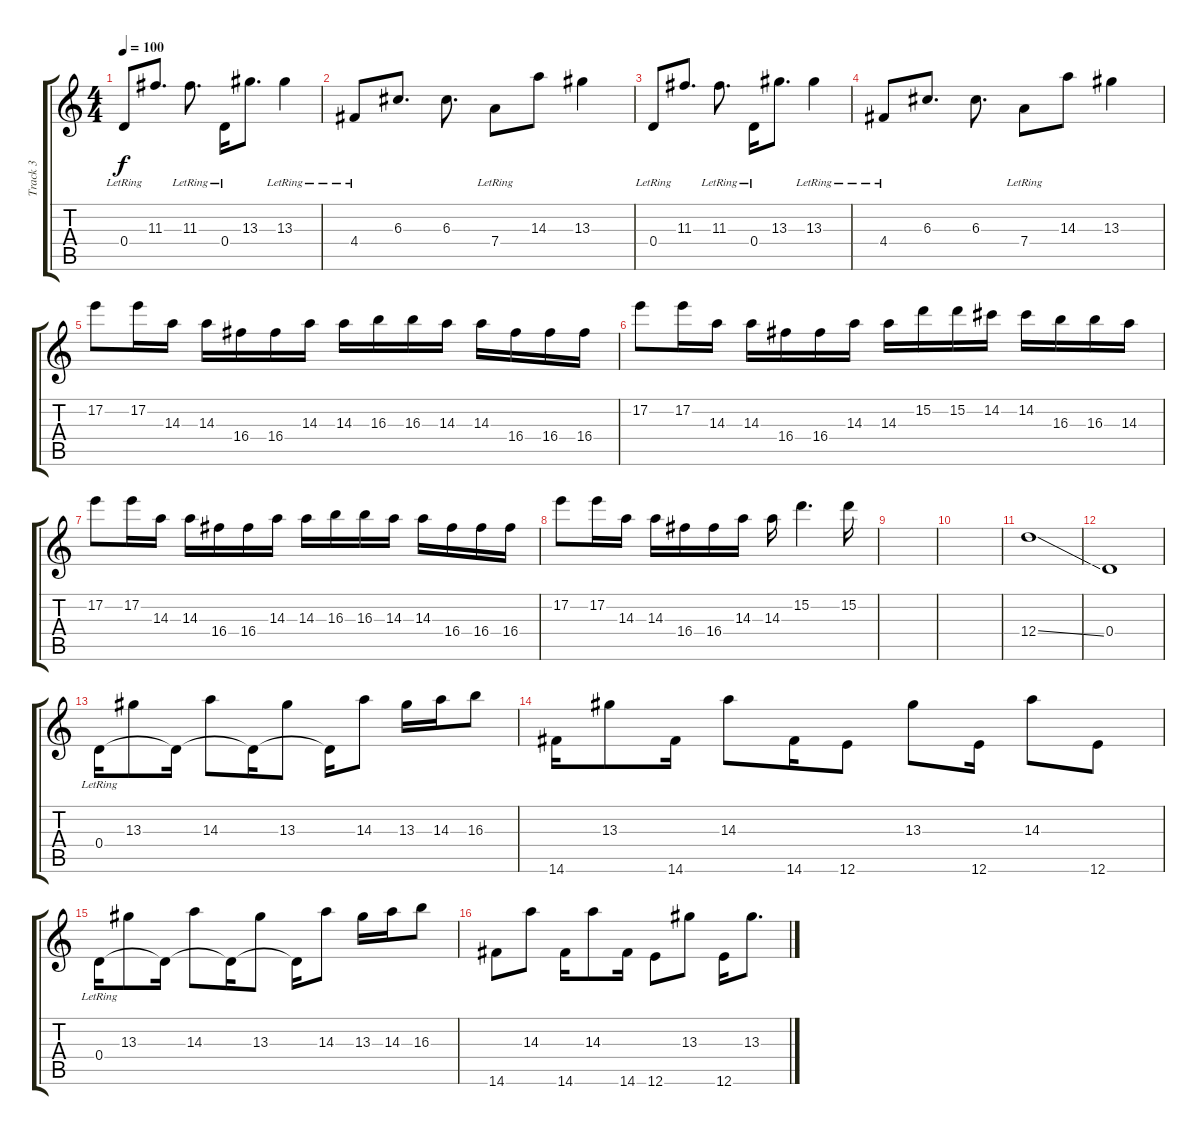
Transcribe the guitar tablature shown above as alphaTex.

\track ("Track 3" "Track 3") {instrument distortionguitar}
\staff {score tabs}
\tuning (E4 B3 G3 D3 A2 E2) {hide}
\ts (4 4)
\tempo 100
\clef g2
\ks c
0.4{lr}.8{dy f} 11.3.8{d} 11.3{lr}.8{d} 0.4{lr}.16 13.3.8{d} 13.3{lr}.4 |
4.4{lr}.8 6.3.8{d} 6.3.8{d} 7.4{lr}.8 14.3.8 13.3.4 |
0.4{lr}.8 11.3.8{d} 11.3{lr}.8{d} 0.4{lr}.16 13.3.8{d} 13.3{lr}.4 |
4.4{lr}.8 6.3.8{d} 6.3.8{d} 7.4{lr}.8 14.3.8 13.3.4 |
17.2.8 17.2.16 14.3.16 14.3.16 16.4.16 16.4.16 14.3.16 14.3.16 16.3.16 16.3.16 14.3.16 14.3.16 16.4.16 16.4.16 16.4.16 |
17.2.8 17.2.16 14.3.16 14.3.16 16.4.16 16.4.16 14.3.16 14.3.16 15.2.16 15.2.16 14.2.16 14.2.16 16.3.16 16.3.16 14.3.16 |
17.2.8 17.2.16 14.3.16 14.3.16 16.4.16 16.4.16 14.3.16 14.3.16 16.3.16 16.3.16 14.3.16 14.3.16 16.4.16 16.4.16 16.4.16 |
17.2.8 17.2.16 14.3.16 14.3.16 16.4.16 16.4.16 14.3.16 14.3.16 15.2.4{d} 15.2.16 |
|
|
12.4{ss}.1 |
0.4.1 |
0.4{lr}.16 13.3.8 0.4{t}.16 14.3.8 0.4{t}.16 13.3.8 0.4{t}.16 14.3.8 13.3.16 14.3.16 16.3.8 |
14.6.16 13.3.8 14.6.16 14.3.8 14.6.16 12.6.8 13.3.8 12.6.16 14.3.8 12.6.8 |
0.4{lr}.16 13.3.8 0.4{t}.16 14.3.8 0.4{t}.16 13.3.8 0.4{t}.16 14.3.8 13.3.16 14.3.16 16.3.8 |
14.6.8 14.3.8 14.6.16 14.3.8 14.6.16 12.6.8 13.3.8 12.6.16 13.3.8{d}
